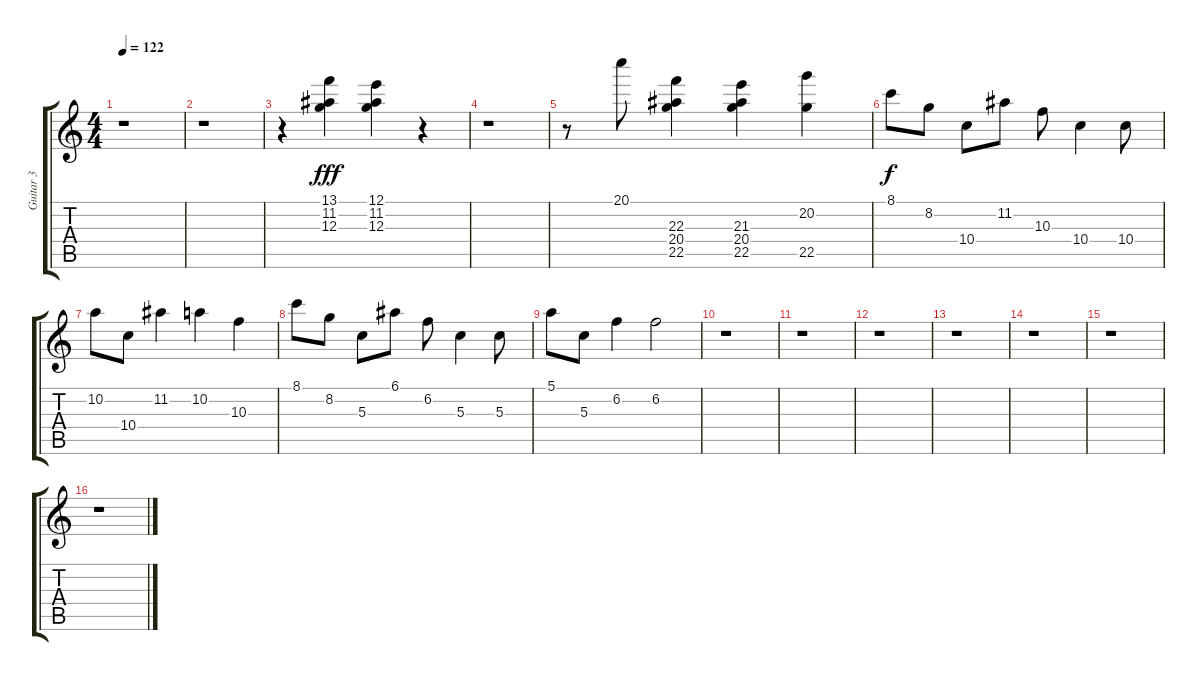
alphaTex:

\track ("Guitar 3" "Guitar 3") {instrument distortionguitar}
\staff {score tabs}
\tuning (E4 B3 G3 D3 A2 E2) {hide}
\ts (4 4)
\tempo 122
\clef g2
\ks c
r.1{dy mf} |
r.1 |
r.4 (13.1 11.2 12.3).4{dy fff} (12.1 11.2 12.3).4 r.4 |
r.1 |
r.8 20.1.8 (22.3 20.4 22.5).4 (21.3 20.4 22.5).4 (20.2 22.5).4 |
8.1.8{dy f} 8.2.8 10.4.8 11.2.8 10.3.8 10.4.4 10.4.8 |
10.2.8 10.4.8 11.2.4 10.2.4 10.3.4 |
8.1.8 8.2.8 5.3.8 6.1.8 6.2.8 5.3.4 5.3.8 |
5.1.8 5.3.8 6.2.4 6.2.2 |
r.1 |
r.1 |
r.1 |
r.1 |
r.1 |
r.1 |
r.1
